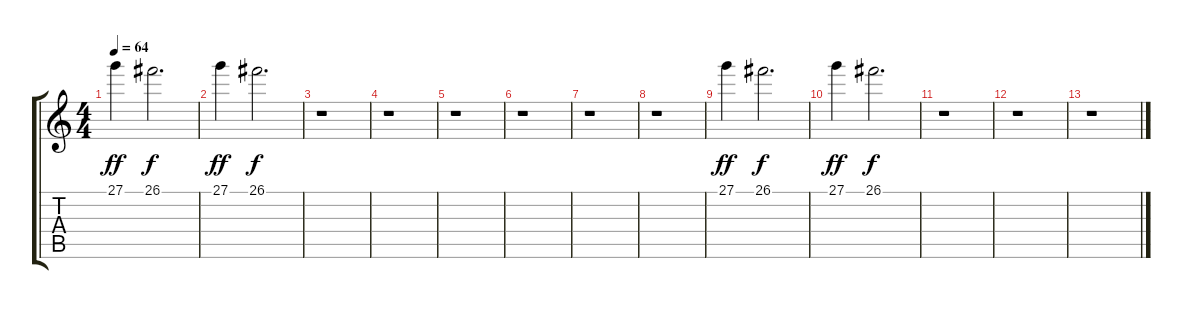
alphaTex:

\track "" {instrument whistle}
\staff {score tabs}
\tuning (E4 B3 G3 D3 A2 E2) {hide}
\ts (4 4)
\tempo 64
\clef g2
\ks c
27.1.4{dy ff} 26.1.2{d dy f} |
27.1.4{dy ff} 26.1.2{d dy f} |
r.1 |
r.1 |
r.1 |
r.1 |
r.1 |
r.1 |
27.1.4{dy ff} 26.1.2{d dy f} |
27.1.4{dy ff} 26.1.2{d dy f} |
r.1 |
r.1 |
r.1
